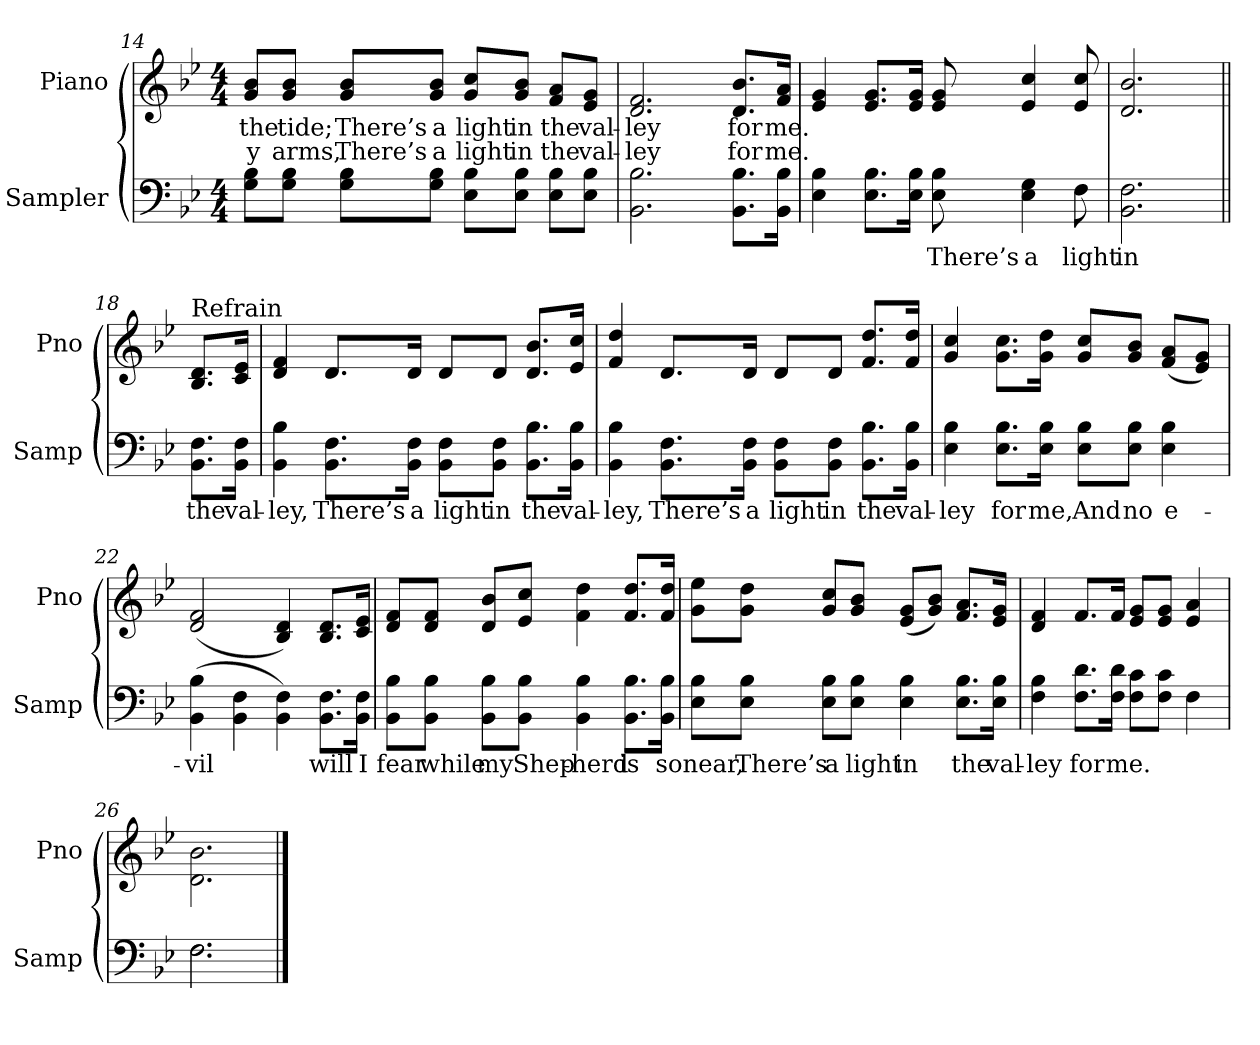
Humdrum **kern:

**kern	**text	**kern	**text	**text
*part2	*part2	*part1	*part1	*part1
*staff2	*staff2	*staff1	*staff1	*staff1
*I"Sampler	*	*I"Piano	*	*
*I'Samp	*	*I'Pno	*	*
*clefF4	*	*clefG2	*	*
*k[b-e-]	*	*k[b-e-]	*	*
*B-:	*	*B-:	*	*
*M4/4	*	*M4/4	*	*
=14	=14	=14	=14	=14
8G\ 8B-\L	.	8g/ 8b-/L	the	-y
8G\ 8B-\J	.	8g/ 8b-/J	tide;	arms,
8G\ 8B-\L	.	8g/ 8b-/L	There’s	There’s
8G\ 8B-\J	.	8g/ 8b-/J	a	a
8E-\ 8B-\L	.	8g/ 8cc/L	light	light
8E-\ 8B-\J	.	8g/ 8b-/J	in	in
8E-\ 8B-\L	.	8f/ 8a/L	the	the
8E-\ 8B-\J	.	8e-/ 8g/J	val-	val-
=15	=15	=15	=15	=15
2.BB-\ 2.B-\	.	2.d/ 2.f/	-ley	-ley
8.BB-\ 8.B-\L	.	8.d/ 8.b-/L	for	for
16BB-\ 16B-\Jk	.	16f/ 16a/Jk	me.	me.
=16	=16	=16	=16	=16
4E-\ 4B-\	.	4e-/ 4g/	.	.
8.E-\ 8.B-\L	.	8.e-/ 8.g/L	.	.
16E-\ 16B-\Jk	.	16e-/ 16g/Jk	.	.
8E-\ 8B-\	There’s	8e-/ 8g/	.	.
4E-\ 4G\	a	4e-/ 4cc/	.	.
8F\	light	8e-/ 8cc/	.	.
=17	=17	=17	=17	=17
2.BB-\ 2.F\	in	2.d/ 2.b-/	.	.
=18||	=18||	=18||	=18||	=18||
!	!	!LO:TX:t=Refrain	!	!
8.BB-\ 8.F\L	the	8.B-/ 8.d/L	.	.
16BB-\ 16F\Jk	val-	16c/ 16e-/Jk	.	.
=19	=19	=19	=19	=19
4BB-\ 4B-\	-ley,	4d/ 4f/	.	.
8.BB-\ 8.F\L	There’s	8.d/L	.	.
16BB-\ 16F\Jk	a	16d/Jk	.	.
8BB-\ 8F\L	light	8d/L	.	.
8BB-\ 8F\J	in	8d/J	.	.
8.BB-\ 8.B-\L	the	8.d/ 8.b-/L	.	.
16BB-\ 16B-\Jk	val-	16e-/ 16cc/Jk	.	.
=20	=20	=20	=20	=20
4BB-\ 4B-\	-ley,	4f/ 4dd/	.	.
8.BB-\ 8.F\L	There’s	8.d/L	.	.
16BB-\ 16F\Jk	a	16d/Jk	.	.
8BB-\ 8F\L	light	8d/L	.	.
8BB-\ 8F\J	in	8d/J	.	.
8.BB-\ 8.B-\L	the	8.f/ 8.dd/L	.	.
16BB-\ 16B-\Jk	val-	16f/ 16dd/Jk	.	.
=21	=21	=21	=21	=21
4E-\ 4B-\	-ley	4g/ 4cc/	.	.
8.E-\ 8.B-\L	for	8.g\ 8.cc\L	.	.
16E-\ 16B-\Jk	me,	16g\ 16dd\Jk	.	.
8E-\ 8B-\L	And	8g/ 8cc/L	.	.
8E-\ 8B-\J	no	8g/ 8b-/J	.	.
4E-\ 4B-\	e-	(8f/ 8a/L	.	.
.	.	8e-/ 8g/J)	.	.
=22	=22	=22	=22	=22
(4BB-\ 4B-\	-vil	(2d/ 2f/	.	.
4BB-\ 4F\	.	.	.	.
4BB-\ 4F\)	.	4B-/ 4d/)	.	.
8.BB-\ 8.F\L	will	8.B-/ 8.d/L	.	.
16BB-\ 16F\Jk	I	16c/ 16e-/Jk	.	.
=23	=23	=23	=23	=23
8BB-\ 8B-\L	fear	8d/ 8f/L	.	.
8BB-\ 8B-\J	while	8d/ 8f/J	.	.
8BB-\ 8B-\L	my	8d/ 8b-/L	.	.
8BB-\ 8B-\J	Shep-	8e-/ 8cc/J	.	.
4BB-\ 4B-\	-herd	4f\ 4dd\	.	.
8.BB-\ 8.B-\L	is	8.f/ 8.dd/L	.	.
16BB-\ 16B-\Jk	so	16f/ 16dd/Jk	.	.
=24	=24	=24	=24	=24
8E-\ 8B-\L	near,	8g\ 8ee-\L	.	.
8E-\ 8B-\J	There’s	8g\ 8dd\J	.	.
8E-\ 8B-\L	a	8g/ 8cc/L	.	.
8E-\ 8B-\J	light	8g/ 8b-/J	.	.
4E-\ 4B-\	in	(8e-/ 8g/L	.	.
.	.	8g/ 8b-/J)	.	.
8.E-\ 8.B-\L	the	8.f/ 8.a/L	.	.
16E-\ 16B-\Jk	val-	16e-/ 16g/Jk	.	.
=25	=25	=25	=25	=25
4F\ 4B-\	-ley	4d/ 4f/	.	.
8.F\ 8.d\L	for	8.f/L	.	.
16F\ 16d\Jk	me.	16f/Jk	.	.
8F\ 8c\L	.	8e-/ 8g/L	.	.
8F\ 8c\J	.	8e-/ 8g/J	.	.
4F\	.	4e-/ 4a/	.	.
=26	=26	=26	=26	=26
*^	*	*	*	*
2.F\	2.F	.	2.d\ 2.b-\	.	.
*v	*v	*	*	*	*
==	==	==	==	==
*-	*-	*-	*-	*-
